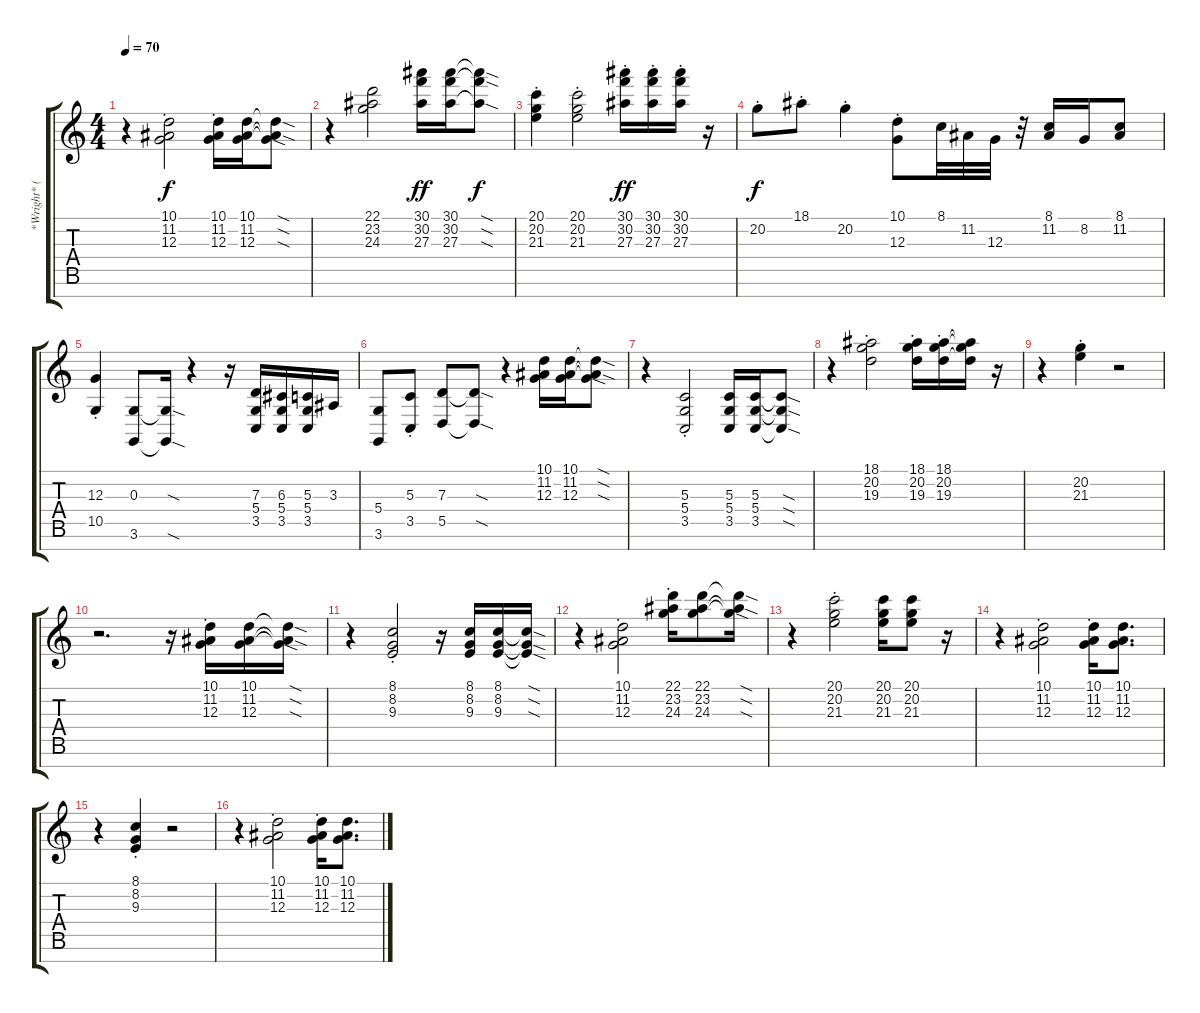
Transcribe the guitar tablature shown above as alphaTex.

\track ("*Wright* (Organ II)" "*Wright* (") {instrument rockorgan}
\staff {score tabs}
\tuning (E4 B3 G3 D3 A2 E2 B1) {hide}
\ts (4 4)
\tempo 70
\clef g2
\ks c
r.4{dy f} (10.1{st} 11.2{st} 12.3{st}).2 (10.1{st} 11.2{st} 12.3{st}).16 (10.1 11.2 12.3).16 (10.1{sod t} 11.2{sod t} 12.3{sod t}).8 |
r.4 (22.1 23.2 24.3).2 (30.1 30.2 27.3).16{dy ff} (30.1 30.2 27.3).16 (30.1{sod t} 30.2{sod t} 27.3{sod t}).8{dy f} |
(20.1{st} 20.2{st} 21.3{st}).4 (20.1{st} 20.2{st} 21.3{st}).2 (30.1{st} 30.2{st} 27.3{st}).16{dy ff} (30.1{st} 30.2{st} 27.3{st}).16 (30.1{st} 30.2{st} 27.3{st}).16 r.16 |
20.2{st}.8{dy f} 18.1{st}.8 20.2{st}.4 (10.1{st} 12.3{st}).8 8.1.32 11.2.32 12.3.32 r.32 (8.1 11.2).16 8.2.16 (8.1 11.2).8 |
(12.3{st} 10.5{st}).4 (0.3 3.6).8 (0.3{sod t} 3.6{sod t}).16 r.4 r.16 (7.3 5.4 3.5).16 (6.3 5.4 3.5).16 (5.3 5.4 3.5).16 3.3.16 |
(5.4 3.6).8 (5.3{st} 3.5{st}).8 (7.3 5.5).8 (7.3{sod t} 5.5{sod t}).8 r.4 (10.1 11.2 12.3).16 (10.1 11.2 12.3).16 (10.1{sod t} 11.2{sod t} 12.3{sod t}).8 |
r.4 (5.3{st} 5.4{st} 3.5{st}).2 (5.3 5.4 3.5).16 (5.3 5.4 3.5).16 (5.3{sod t} 5.4{sod t} 3.5{sod t}).8 |
r.4 (18.1{st} 20.2{st} 19.3{st}).2 (18.1{st} 20.2{st} 19.3{st}).16 (18.1{st} 20.2{st} 19.3{st}).16 (18.1{t} 20.2{t} 19.3{t}).16 r.16 |
r.4 (20.2{st} 21.3{st}).4 r.2 |
r.2{d} r.16 (10.1{st} 11.2{st} 12.3{st}).16 (10.1 11.2 12.3).16 (10.1{sod t} 11.2{sod t} 12.3{sod t}).16 |
r.4 (8.1{st} 8.2{st} 9.3{st}).2 r.16 (8.1 8.2 9.3).16 (8.1 8.2 9.3).16 (8.1{sod t} 8.2{sod t} 9.3{sod t}).16 |
r.4 (10.1{st} 11.2{st} 12.3{st}).2 (22.1{st} 23.2{st} 24.3{st}).16 (22.1 23.2 24.3).8 (22.1{sod t} 23.2{sod t} 24.3{sod t}).16 |
r.4 (20.1{st} 20.2{st} 21.3{st}).2 (20.1 20.2 21.3).16 (20.1 20.2 21.3).8 r.16 |
r.4 (10.1{st} 11.2{st} 12.3{st}).2 (10.1{st} 11.2{st} 12.3{st}).16 (10.1 11.2 12.3).8{d} |
r.4 (8.1{st} 8.2{st} 9.3{st}).4 r.2 |
r.4 (10.1{st} 11.2{st} 12.3{st}).2 (10.1{st} 11.2{st} 12.3{st}).16 (10.1 11.2 12.3).8{d}
